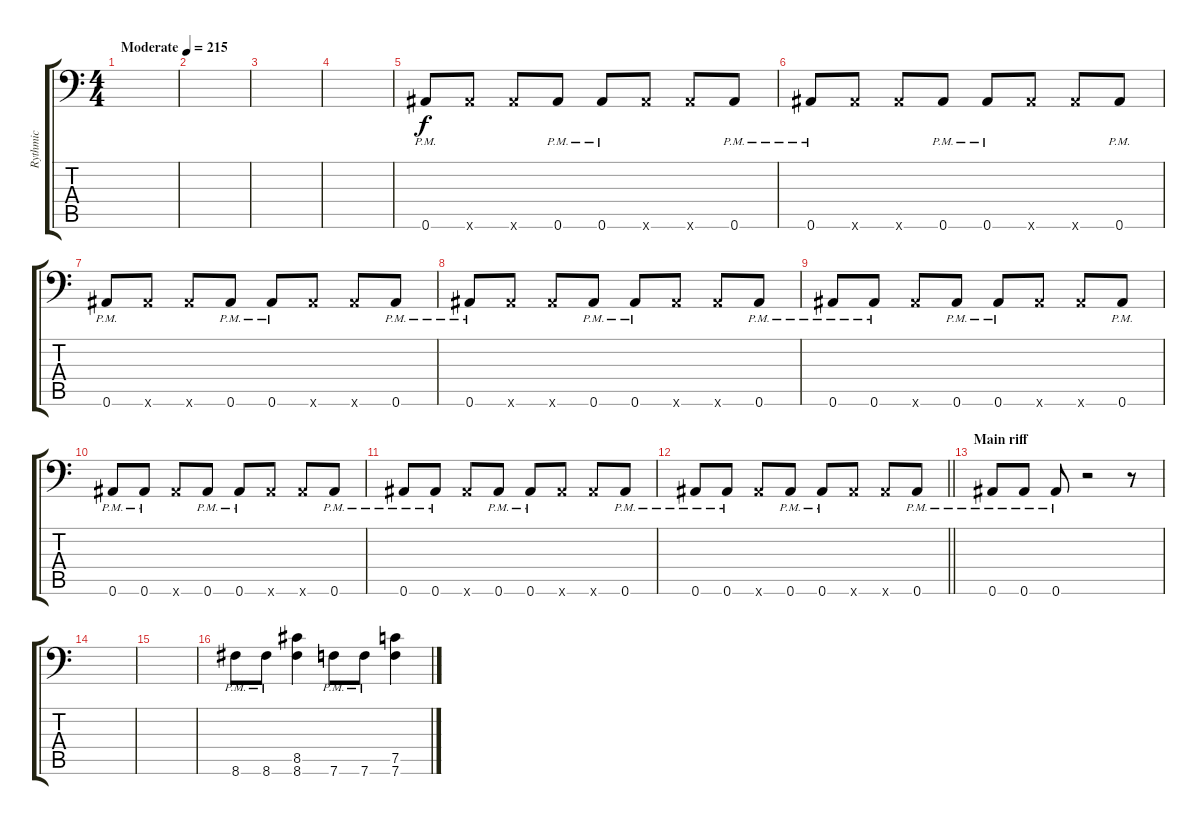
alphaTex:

\track ("Rythmic" "Rythmic") {instrument distortionguitar}
\staff {score tabs}
\tuning (C4 G3 Eb3 Bb2 F2 Bb1) {hide}
\ts (4 4)
\tempo (215 "Moderate")
\clef f4
\ks c
|
|
|
|
0.6{pm}.8 0.6{x}.8 0.6{x}.8 0.6{pm}.8 0.6{pm}.8 0.6{x}.8 0.6{x}.8 0.6{pm}.8 |
0.6{pm}.8 0.6{x}.8 0.6{x}.8 0.6{pm}.8 0.6{pm}.8 0.6{x}.8 0.6{x}.8 0.6{pm}.8 |
0.6{pm}.8 0.6{x}.8 0.6{x}.8 0.6{pm}.8 0.6{pm}.8 0.6{x}.8 0.6{x}.8 0.6{pm}.8 |
0.6{pm}.8 0.6{x}.8 0.6{x}.8 0.6{pm}.8 0.6{pm}.8 0.6{x}.8 0.6{x}.8 0.6{pm}.8 |
0.6{pm}.8 0.6{pm}.8 0.6{x}.8 0.6{pm}.8 0.6{pm}.8 0.6{x}.8 0.6{x}.8 0.6{pm}.8 |
0.6{pm}.8 0.6{pm}.8 0.6{x}.8 0.6{pm}.8 0.6{pm}.8 0.6{x}.8 0.6{x}.8 0.6{pm}.8 |
0.6{pm}.8 0.6{pm}.8 0.6{x}.8 0.6{pm}.8 0.6{pm}.8 0.6{x}.8 0.6{x}.8 0.6{pm}.8 |
\barLineRight lightlight
0.6{pm}.8 0.6{pm}.8 0.6{x}.8 0.6{pm}.8 0.6{pm}.8 0.6{x}.8 0.6{x}.8 0.6{pm}.8 |
\section ("" "Main riff")
0.6{pm}.8 0.6{pm}.8 0.6{pm}.8 r.2 r.8 |
|
|
8.6{pm}.8 8.6{pm}.8 (8.5 8.6).4 7.6{pm}.8 7.6{pm}.8 (7.5 7.6).4
